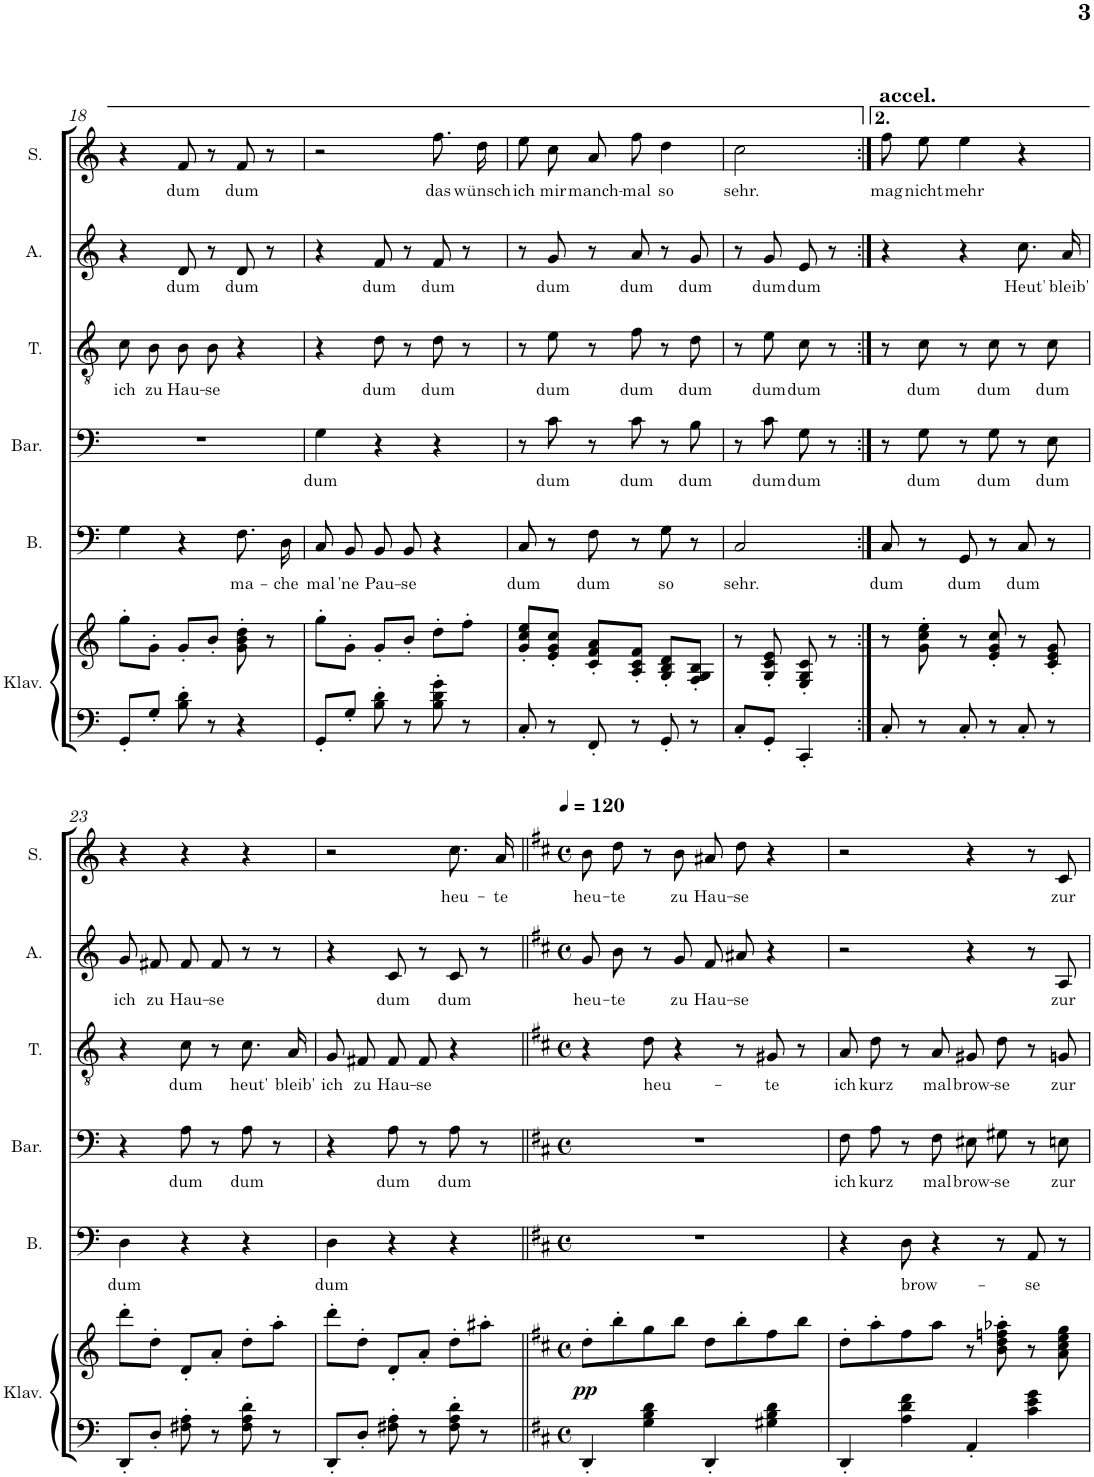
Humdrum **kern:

**kern	**kern	**dynam	**kern	**text	**kern	**text	**kern	**text	**kern	**text	**kern	**text
*part6	*part6	*part6	*part5	*part5	*part4	*part4	*part3	*part3	*part2	*part2	*part1	*part1
*staff7	*staff6	*staff6/7	*staff5	*staff5	*staff4	*staff4	*staff3	*staff3	*staff2	*staff2	*staff1	*staff1
*I"Klav.	*	*	*I"B.	*	*I"Bar.	*	*I"T.	*	*I"A.	*	*I"S.	*
*I'Klav.	*	*	*I'B.	*	*I'Bar.	*	*I'T.	*	*I'A.	*	*I'S.	*
!!LO:PB:g=z
*clefF4	*clefG2	*	*clefF4	*	*clefF4	*	*clefGv2	*	*clefG2	*	*clefG2	*
*k[]	*k[]	*	*k[]	*	*k[]	*	*k[]	*	*k[]	*	*k[]	*
*M3/4	*M3/4	*	*M3/4	*	*M3/4	*	*M3/4	*	*M3/4	*	*M3/4	*
=18	=18	=18	=18	=18	=18	=18	=18	=18	=18	=18	=18	=18
!	!	!	!	!	!	!	!	!LO:LY:b	!	!	!	!
8GG'/L	8gg'\L	.	4G\	.	2.r	.	8c\L	ich	4r	.	4r	.
!	!	!	!	!	!	!	!	!LO:LY:b	!	!	!	!
8G'/J	8g'\J	.	.	.	.	.	8B\J	zu	.	.	.	.
!	!	!	!	!	!	!	!	!LO:LY:b	!	!LO:LY:b	!	!LO:LY:b
8B\' 8d\'	8g'/L	.	4r	.	.	.	8B\L	Hau-	8d/	dum	8f/	dum
!	!	!	!	!	!	!	!	!LO:LY:b	!	!	!	!
8r	8b'/J	.	.	.	.	.	8B\J	-se	8r	.	8r	.
!	!	!	!	!LO:LY:b	!	!	!	!	!	!LO:LY:b	!	!LO:LY:b
4r	8g\' 8b\' 8dd\'	.	8.F\L	ma-	.	.	4r	.	8d/	dum	8f/	dum
.	8r	.	.	.	.	.	.	.	8r	.	8r	.
!	!	!	!	!LO:LY:b	!	!	!	!	!	!	!	!
.	.	.	16D\Jk	-che	.	.	.	.	.	.	.	.
=19	=19	=19	=19	=19	=19	=19	=19	=19	=19	=19	=19	=19
!	!	!	!	!LO:LY:b	!	!LO:LY:b	!	!	!	!	!	!
8GG'/L	8gg'\L	.	8C/L	mal	4G\	dum	4r	.	4r	.	2r	.
!	!	!	!	!LO:LY:b	!	!	!	!	!	!	!	!
8G'/J	8g'\J	.	8BB/J	'ne	.	.	.	.	.	.	.	.
!	!	!	!	!LO:LY:b	!	!	!	!LO:LY:b	!	!LO:LY:b	!	!
8B\' 8d\'	8g'/L	.	8BB/L	Pau-	4r	.	8d\	dum	8f/	dum	.	.
!	!	!	!	!LO:LY:b	!	!	!	!	!	!	!	!
8r	8b'/J	.	8BB/J	-se	.	.	8r	.	8r	.	.	.
!	!	!	!	!	!	!	!	!LO:LY:b	!	!LO:LY:b	!	!LO:LY:b
8B\' 8d\' 8g\'	8dd'\L	.	4r	.	4r	.	8d\	dum	8f/	dum	8.ff\L	das
8r	8ff'\J	.	.	.	.	.	8r	.	8r	.	.	.
!	!	!	!	!	!	!	!	!	!	!	!	!LO:LY:b
.	.	.	.	.	.	.	.	.	.	.	16dd\Jk	wünsch
=20	=20	=20	=20	=20	=20	=20	=20	=20	=20	=20	=20	=20
!	!	!	!	!LO:LY:b	!	!	!	!	!	!	!	!LO:LY:b
8C'/	8g/' 8cc/' 8ee/'L	.	8C/	dum	8r	.	8r	.	8r	.	8ee\L	ich
!	!	!	!	!	!	!LO:LY:b	!	!LO:LY:b	!	!LO:LY:b	!	!LO:LY:b
8r	8e/' 8g/' 8cc/'J	.	8r	.	8c\	dum	8e\	dum	8g/	dum	8cc\J	mir
!	!	!	!	!LO:LY:b	!	!	!	!	!	!	!	!LO:LY:b
8FF'/	8c/' 8f/' 8a/'L	.	8F\	dum	8r	.	8r	.	8r	.	8a\L	manch-
!	!	!	!	!	!	!LO:LY:b	!	!LO:LY:b	!	!LO:LY:b	!	!LO:LY:b
8r	8A/' 8c/' 8f/'J	.	8r	.	8c\	dum	8f\	dum	8a/	dum	8ff\J	-mal
!	!	!	!	!LO:LY:b	!	!	!	!	!	!	!	!LO:LY:b
8GG'/	8G/' 8B/' 8d/'L	.	8G\	so	8r	.	8r	.	8r	.	4dd\	so
!	!	!	!	!	!	!LO:LY:b	!	!LO:LY:b	!	!LO:LY:b	!	!
8r	8F/' 8G/' 8B/'J	.	8r	.	8B\	dum	8d\	dum	8g/	dum	.	.
=21	=21	=21	=21	=21	=21	=21	=21	=21	=21	=21	=21	=21
!	!	!	!	!LO:LY:b	!	!	!	!	!	!	!	!LO:LY:b
8C'/L	8r	.	2C/	sehr.	8r	.	8r	.	8r	.	2cc\	sehr.
!	!	!	!	!	!	!LO:LY:b	!	!LO:LY:b	!	!LO:LY:b	!	!
8GG'/J	8G/' 8c/' 8e/'	.	.	.	8c\	dum	8e\	dum	8g/	dum	.	.
!	!	!	!	!	!	!LO:LY:b	!	!LO:LY:b	!	!LO:LY:b	!	!
4CC'/	8E/' 8G/' 8c/'	.	.	.	8G\	dum	8c\	dum	8e/	dum	.	.
.	8r	.	.	.	8r	.	8r	.	8r	.	.	.
=22:|!	=22:|!	=22:|!	=22:|!	=22:|!	=22:|!	=22:|!	=22:|!	=22:|!	=22:|!	=22:|!	=22:|!	=22:|!
!	!	!	!	!	!	!	!	!	!	!	!LO:TX:a:t=accel.	!
!	!	!	!	!LO:LY:b	!	!	!	!	!	!	!	!LO:LY:b
8C'/	8r	.	8C/	dum	8r	.	8r	.	4r	.	8ff\L	mag
!	!	!	!	!	!	!LO:LY:b	!	!LO:LY:b	!	!	!	!LO:LY:b
8r	8g\' 8cc\' 8ee\'	.	8r	.	8G\	dum	8c\	dum	.	.	8ee\J	nicht
!	!	!	!	!LO:LY:b	!	!	!	!	!	!	!	!LO:LY:b
8C'/	8r	.	8GG/	dum	8r	.	8r	.	4r	.	4ee\	mehr
!	!	!	!	!	!	!LO:LY:b	!	!LO:LY:b	!	!	!	!
8r	8e/' 8g/' 8cc/'	.	8r	.	8G\	dum	8c\	dum	.	.	.	.
!	!	!	!	!LO:LY:b	!	!	!	!	!	!LO:LY:b	!	!
8C'/	8r	.	8C/	dum	8r	.	8r	.	8.cc\L	Heut'	4r	.
!	!	!	!	!	!	!LO:LY:b	!	!LO:LY:b	!	!	!	!
8r	8c/' 8e/' 8g/'	.	8r	.	8E\	dum	8c\	dum	.	.	.	.
!	!	!	!	!	!	!	!	!	!	!LO:LY:b	!	!
.	.	.	.	.	.	.	.	.	16a\Jk	bleib'	.	.
!!LO:LB:g=z
=23	=23	=23	=23	=23	=23	=23	=23	=23	=23	=23	=23	=23
!	!	!	!	!LO:LY:b	!	!	!	!	!	!LO:LY:b	!	!
8DD'/L	8ddd'\L	.	4D\	dum	4r	.	4r	.	8g/L	ich	4r	.
!	!	!	!	!	!	!	!	!	!	!LO:LY:b	!	!
8D'/J	8dd'\J	.	.	.	.	.	.	.	8f#X/J	zu	.	.
!	!	!	!	!	!	!LO:LY:b	!	!LO:LY:b	!	!LO:LY:b	!	!
8F#X\' 8A\'	8d'/L	.	4r	.	8A\	dum	8c\	dum	8f#/L	Hau-	4r	.
!	!	!	!	!	!	!	!	!	!	!LO:LY:b	!	!
8r	8a'/J	.	.	.	8r	.	8r	.	8f#/J	-se	.	.
!	!	!	!	!	!	!LO:LY:b	!	!LO:LY:b	!	!	!	!
8F#\' 8A\' 8d\'	8dd'\L	.	4r	.	8A\	dum	8.c\L	heut'	8r	.	4r	.
8r	8aa'\J	.	.	.	8r	.	.	.	8r	.	.	.
!	!	!	!	!	!	!	!	!LO:LY:b	!	!	!	!
.	.	.	.	.	.	.	16A\Jk	bleib'	.	.	.	.
=24	=24	=24	=24	=24	=24	=24	=24	=24	=24	=24	=24	=24
!	!	!	!	!LO:LY:b	!	!	!	!LO:LY:b	!	!	!	!
8DD'/L	8ddd'\L	.	4D\	dum	4r	.	8G/L	ich	4r	.	2r	.
!	!	!	!	!	!	!	!	!LO:LY:b	!	!	!	!
8D'/J	8dd'\J	.	.	.	.	.	8F#X/J	zu	.	.	.	.
!	!	!	!	!	!	!LO:LY:b	!	!LO:LY:b	!	!LO:LY:b	!	!
8F#X\' 8A\'	8d'/L	.	4r	.	8A\	dum	8F#/L	Hau-	8c/	dum	.	.
!	!	!	!	!	!	!	!	!LO:LY:b	!	!	!	!
8r	8a'/J	.	.	.	8r	.	8F#/J	-se	8r	.	.	.
!	!	!	!	!	!	!LO:LY:b	!	!	!	!LO:LY:b	!	!LO:LY:b
8F#\' 8A\' 8d\'	8dd'\L	.	4r	.	8A\	dum	4r	.	8c/	dum	8.cc\L	heu-
8r	8aa#X'\J	.	.	.	8r	.	.	.	8r	.	.	.
!	!	!	!	!	!	!	!	!	!	!	!	!LO:LY:b
.	.	.	.	.	.	.	.	.	.	.	16a\Jk	-te
=25||	=25||	=25||	=25||	=25||	=25||	=25||	=25||	=25||	=25||	=25||	=25||	=25||
*k[f#c#]	*k[f#c#]	*	*k[f#c#]	*	*k[f#c#]	*	*k[f#c#]	*	*k[f#c#]	*	*k[f#c#]	*
*M4/4	*M4/4	*	*M4/4	*	*M4/4	*	*M4/4	*	*M4/4	*	*M4/4	*
*met(c)	*met(c)	*	*met(c)	*	*met(c)	*	*met(c)	*	*met(c)	*	*met(c)	*
*	*	*	*	*	*	*	*	*	*	*	*MM120	*
!	!	!LO:DY:b	!	!	!	!	!	!	!	!LO:LY:b	!	!LO:LY:b
4DD'/	8dd'\L	pp	1r	.	1r	.	4r	.	8g/L	heu-	8b\L	heu-
!	!	!	!	!	!	!	!	!	!	!LO:LY:b	!	!LO:LY:b
.	8bb'\	.	.	.	.	.	.	.	8b/J	-te	8dd\J	-te
!	!	!	!	!	!	!	!	!LO:LY:b	!	!	!	!
4G\ 4B\ 4d\	8gg\	.	.	.	.	.	8d\	heu-	8r	.	8r	.
!	!	!	!	!	!	!	!	!	!	!LO:LY:b	!	!LO:LY:b
.	8bb\J	.	.	.	.	.	4r	.	8g/	zu	8b\	zu
!	!	!	!	!	!	!	!	!	!	!LO:LY:b	!	!LO:LY:b
4DD'/	8dd\L	.	.	.	.	.	.	.	8f#/L	Hau-	8a#X\L	Hau-
!	!	!	!	!	!	!	!	!	!	!LO:LY:b	!	!LO:LY:b
.	8bb'\	.	.	.	.	.	8r	.	8a#X/J	-se	8dd\J	-se
!	!	!	!	!	!	!	!	!LO:LY:b	!	!	!	!
4G#X\ 4B\ 4d\	8ff#\	.	.	.	.	.	8G#X/	-te	4r	.	4r	.
.	8bb\J	.	.	.	.	.	8r	.	.	.	.	.
=26	=26	=26	=26	=26	=26	=26	=26	=26	=26	=26	=26	=26
!	!	!	!	!	!	!LO:LY:b	!	!LO:LY:b	!	!	!	!
4DD'/	8dd'\L	.	4r	.	8F#\L	ich	8A\L	ich	2r	.	2r	.
!	!	!	!	!	!	!LO:LY:b	!	!LO:LY:b	!	!	!	!
.	8aa'\	.	.	.	8A\J	kurz	8d\J	kurz	.	.	.	.
!	!	!	!	!LO:LY:b	!	!	!	!	!	!	!	!
4A\ 4d\ 4f#\	8ff#\	.	8D\	brow-	8r	.	8r	.	.	.	.	.
!	!	!	!	!	!	!LO:LY:b	!	!LO:LY:b	!	!	!	!
.	8aa\J	.	4r	.	8F#\	mal	8A/	mal	.	.	.	.
!	!	!	!	!	!	!LO:LY:b	!	!LO:LY:b	!	!	!	!
4AA'/	8r	.	.	.	8E#X\L	brow-	8G#X\L	brow-	4r	.	4r	.
!	!	!	!	!	!	!LO:LY:b	!	!LO:LY:b	!	!	!	!
.	8b\' 8dd\' 8ffn\' 8aa-X\'	.	8r	.	8G#X\J	-se	8d\J	-se	.	.	.	.
!	!	!	!	!LO:LY:b	!	!	!	!	!	!	!	!
4c#\ 4e\ 4g\	8r	.	8AA/	-se	8r	.	8r	.	8r	.	8r	.
!	!	!	!	!	!	!LO:LY:b	!	!LO:LY:b	!	!LO:LY:b	!	!LO:LY:b
.	8a\ 8cc#\ 8ee\ 8gg\	.	8r	.	8En\	zur	8Gn/	zur	8A/	zur	8c#/	zur
=	=	=	=	=	=	=	=	=	=	=	=	=
*-	*-	*-	*-	*-	*-	*-	*-	*-	*-	*-	*-	*-
